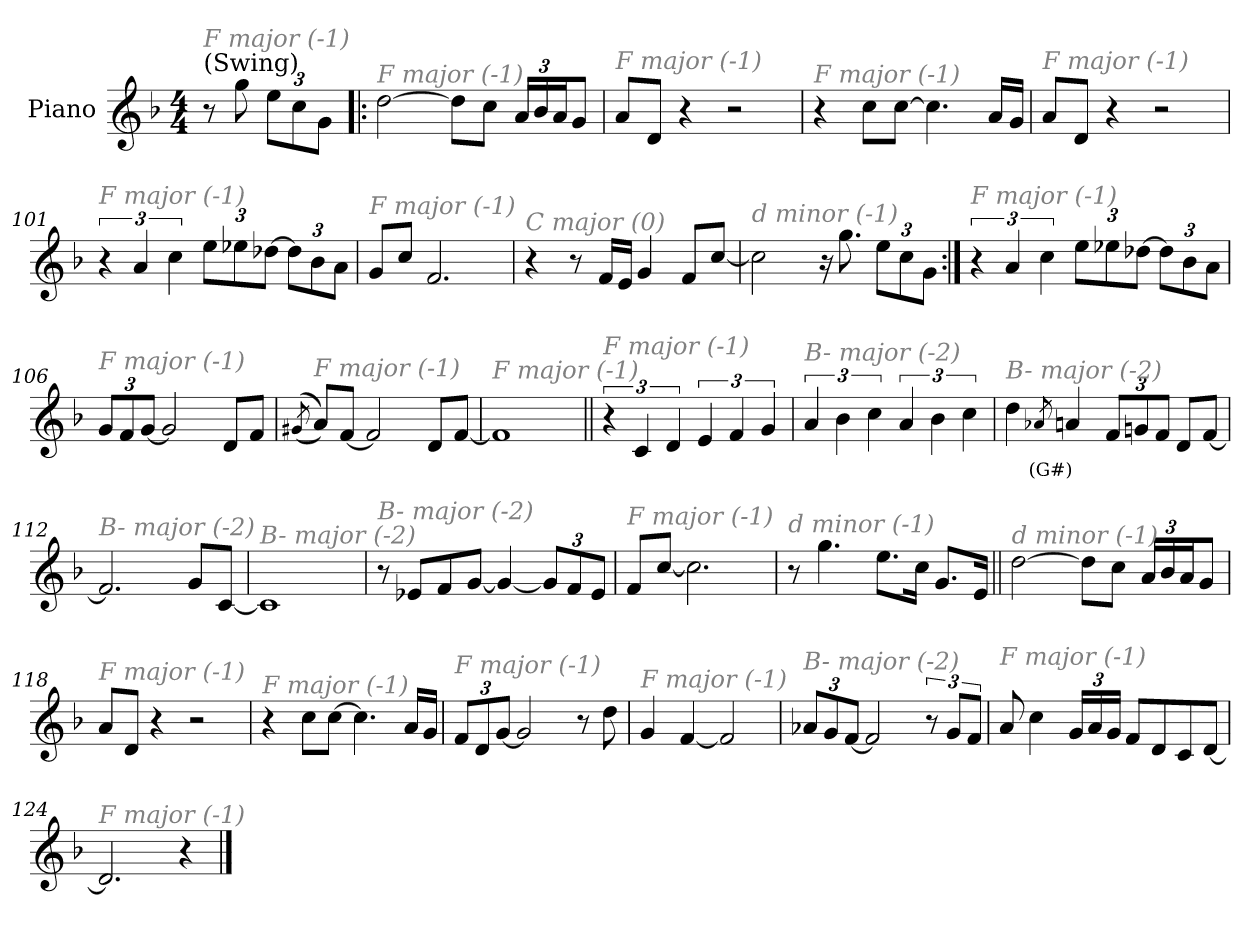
**kern	**text
*part1	*part1
*staff1	*staff1
*I"Piano	*
*I'Pno.	*
*clefG2	*
*k[b-]	*
*M4/4	*
*MM100	*
=1	=1
!LO:TX:a:t=(Swing)	!
!LO:TX:i:color=#808080:t=F major (-1)	!
8r	.
8gg\	.
*Xbrackettup	*
12ee\L	.
12cc\	.
12g\J	.
=97!|:	=97!|:
!LO:TX:i:color=#808080:t=F major (-1)	!
[2dd\	.
8dd\L]	.
8cc\J	.
24a/LL	.
24b-/	.
24a/J	.
8g/J	.
=98	=98
!LO:TX:i:color=#808080:t=F major (-1)	!
8a/L	.
8d/J	.
4r	.
2r	.
=99	=99
!LO:TX:i:color=#808080:t=F major (-1)	!
4r	.
8cc\L	.
[8cc\J	.
4.cc\]	.
16a/LL	.
16g/JJ	.
!!LO:LB:g=z
=100	=100
!LO:TX:i:color=#808080:t=F major (-1)	!
8a/L	.
8d/J	.
4r	.
2r	.
=101	=101
*brackettup	*
!LO:TX:i:color=#808080:t=F major (-1)	!
6r	.
6a/	.
6cc\	.
*Xbrackettup	*
12ee\L	.
12ee-X\	.
[12dd-X\J	.
12dd-\L]	.
12b-\	.
12a\J	.
=102	=102
!LO:TX:i:color=#808080:t=F major (-1)	!
8g/L	.
8cc/J	.
2.f/	.
=103	=103
!LO:TX:i:color=#808080:t=C major (0)	!
4r	.
8r	.
16f/LL	.
16e/JJ	.
4g/	.
8f/L	.
[8cc/J	.
!!LO:LB:g=z
=104	=104
!LO:TX:i:color=#808080:t=d minor (-1)	!
2cc\]	.
16r	.
8.gg\	.
12ee\L	.
12cc\	.
12g\J	.
=105:|!	=105:|!
*brackettup	*
!LO:TX:i:color=#808080:t=F major (-1)	!
6r	.
6a/	.
6cc\	.
*Xbrackettup	*
12ee\L	.
12ee-X\	.
[12dd-X\J	.
12dd-\L]	.
12b-\	.
12a\J	.
=106	=106
!LO:TX:i:color=#808080:t=F major (-1)	!
12g/L	.
12f/	.
[12g/J	.
2g/]	.
8d/L	.
8f/J	.
=107	=107
(<(<8qg#X/	.
!LO:TX:i:color=#808080:t=F major (-1)	!
8a/L))	.
[8f/J	.
2f/]	.
8d/L	.
[8f/J	.
!!LO:LB:g=z
=108	=108
!LO:TX:i:color=#808080:t=F major (-1)	!
1f]	.
=109||	=109||
*brackettup	*
!LO:TX:i:color=#808080:t=F major (-1)	!
6r	.
6c/	.
6d/	.
6e/	.
6f/	.
6g/	.
=110	=110
!LO:TX:i:color=#808080:t=B- major (-2)	!
6a/	.
6b-\	.
6cc\	.
6a/	.
6b-\	.
6cc\	.
=111	=111
!LO:TX:i:color=#808080:t=B- major (-2)	!
4dd\	.
8qa-Xi/	(G#)
4a/	.
*Xbrackettup	*
12f/L	.
12gn/	.
12f/J	.
8d/L	.
[8f/J	.
!!LO:LB:g=z
=112	=112
!LO:TX:i:color=#808080:t=B- major (-2)	!
2.f/]	.
8g/L	.
[8c/J	.
=113	=113
!LO:TX:i:color=#808080:t=B- major (-2)	!
1c]	.
=114	=114
!LO:TX:i:color=#808080:t=B- major (-2)	!
8r	.
8e-X/L	.
8f/	.
[8g/J	.
4g/_	.
12g/L]	.
12f/	.
12e-/J	.
=115	=115
!LO:TX:i:color=#808080:t=F major (-1)	!
8f/L	.
[8cc/J	.
2.cc\]	.
!!LO:LB:g=z
=116	=116
!LO:TX:i:color=#808080:t=d minor (-1)	!
8r	.
4.gg\	.
8.ee\L	.
16cc\Jk	.
8.g/L	.
16e/Jk	.
=117||	=117||
!LO:TX:i:color=#808080:t=d minor (-1)	!
[2dd\	.
8dd\L]	.
8cc\J	.
24a/LL	.
24b-/	.
24a/J	.
8g/J	.
=118	=118
!LO:TX:i:color=#808080:t=F major (-1)	!
8a/L	.
8d/J	.
4r	.
2r	.
=119	=119
!LO:TX:i:color=#808080:t=F major (-1)	!
4r	.
8cc\L	.
[8cc\J	.
4.cc\]	.
16a/LL	.
16g/JJ	.
!!LO:LB:g=z
=120	=120
!LO:TX:i:color=#808080:t=F major (-1)	!
12f/L	.
12d/	.
[12g/J	.
2g/]	.
8r	.
8dd\	.
=121	=121
!LO:TX:i:color=#808080:t=F major (-1)	!
4g/	.
[4f/	.
2f/]	.
=122	=122
!LO:TX:i:color=#808080:t=B- major (-2)	!
12a-X/L	.
12g/	.
[12f/J	.
2f/]	.
*brackettup	*
12r	.
12g/L	.
12f/J	.
=123	=123
!LO:TX:i:color=#808080:t=F major (-1)	!
8a/	.
4cc\	.
*Xbrackettup	*
24g/LL	.
24a/	.
24g/JJ	.
8f/L	.
8d/	.
8c/	.
[8d/J	.
=124	=124
!LO:TX:i:color=#808080:t=F major (-1)	!
2.d/]	.
4r	.
==	==
*-	*-
